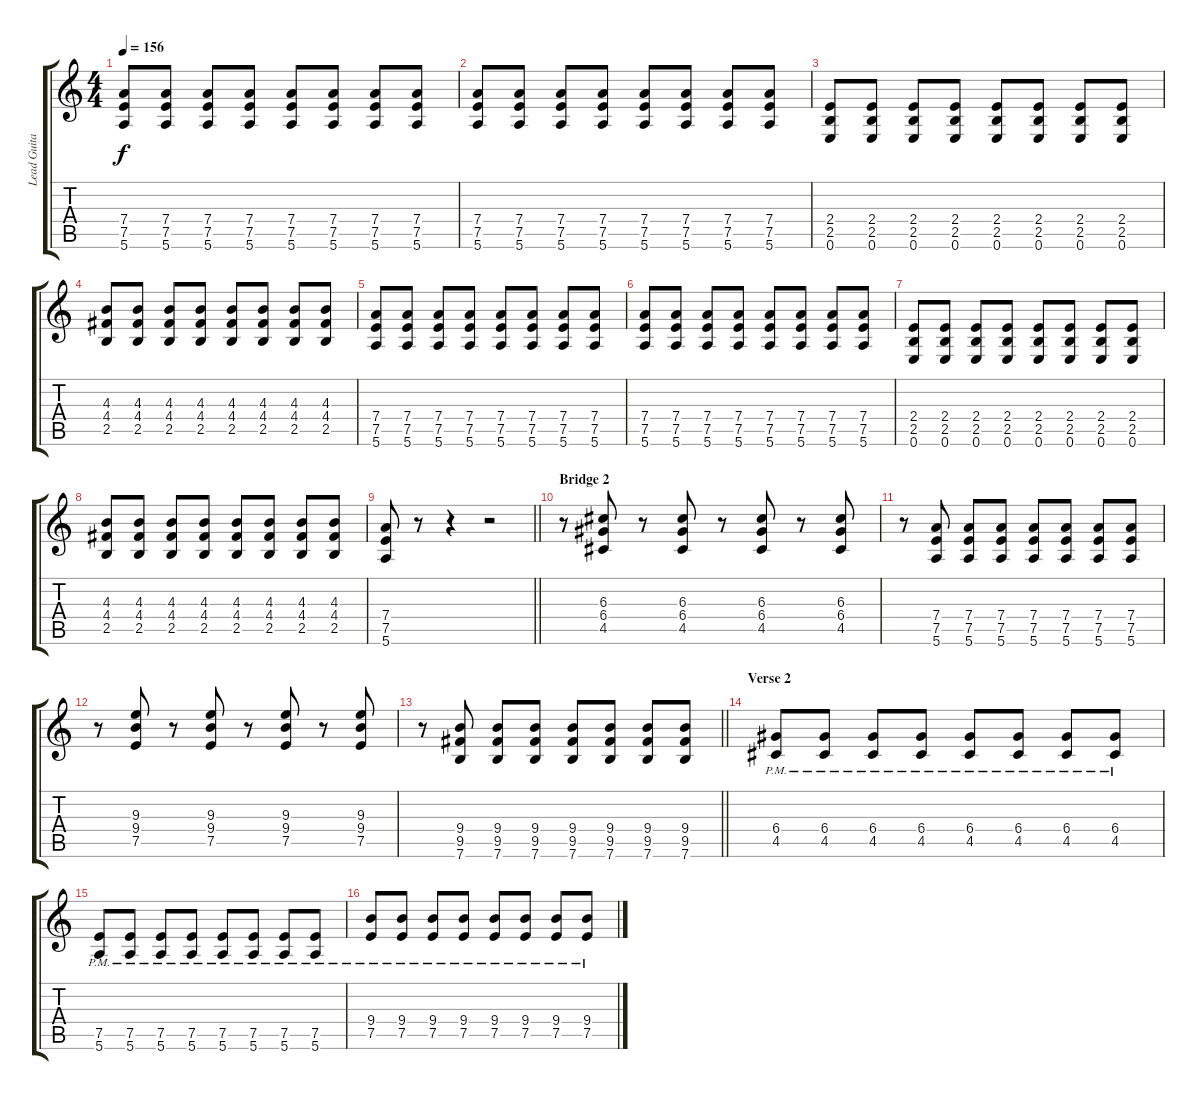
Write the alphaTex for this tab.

\track ("Lead Guitar" "Lead Guita") {instrument overdrivenguitar}
\staff {score tabs}
\tuning (E4 B3 G3 D3 A2 E2) {hide}
\ts (4 4)
\tempo 156
\clef g2
\ks c
(7.4 7.5 5.6).8{dy f} (7.4 7.5 5.6).8 (7.4 7.5 5.6).8 (7.4 7.5 5.6).8 (7.4 7.5 5.6).8 (7.4 7.5 5.6).8 (7.4 7.5 5.6).8 (7.4 7.5 5.6).8 |
(7.4 7.5 5.6).8 (7.4 7.5 5.6).8 (7.4 7.5 5.6).8 (7.4 7.5 5.6).8 (7.4 7.5 5.6).8 (7.4 7.5 5.6).8 (7.4 7.5 5.6).8 (7.4 7.5 5.6).8 |
(2.4 2.5 0.6).8 (2.4 2.5 0.6).8 (2.4 2.5 0.6).8 (2.4 2.5 0.6).8 (2.4 2.5 0.6).8 (2.4 2.5 0.6).8 (2.4 2.5 0.6).8 (2.4 2.5 0.6).8 |
(4.3 4.4 2.5).8 (4.3 4.4 2.5).8 (4.3 4.4 2.5).8 (4.3 4.4 2.5).8 (4.3 4.4 2.5).8 (4.3 4.4 2.5).8 (4.3 4.4 2.5).8 (4.3 4.4 2.5).8 |
(7.4 7.5 5.6).8 (7.4 7.5 5.6).8 (7.4 7.5 5.6).8 (7.4 7.5 5.6).8 (7.4 7.5 5.6).8 (7.4 7.5 5.6).8 (7.4 7.5 5.6).8 (7.4 7.5 5.6).8 |
(7.4 7.5 5.6).8 (7.4 7.5 5.6).8 (7.4 7.5 5.6).8 (7.4 7.5 5.6).8 (7.4 7.5 5.6).8 (7.4 7.5 5.6).8 (7.4 7.5 5.6).8 (7.4 7.5 5.6).8 |
(2.4 2.5 0.6).8 (2.4 2.5 0.6).8 (2.4 2.5 0.6).8 (2.4 2.5 0.6).8 (2.4 2.5 0.6).8 (2.4 2.5 0.6).8 (2.4 2.5 0.6).8 (2.4 2.5 0.6).8 |
(4.3 4.4 2.5).8 (4.3 4.4 2.5).8 (4.3 4.4 2.5).8 (4.3 4.4 2.5).8 (4.3 4.4 2.5).8 (4.3 4.4 2.5).8 (4.3 4.4 2.5).8 (4.3 4.4 2.5).8 |
\barLineRight lightlight
(7.4 7.5 5.6).8 r.8 r.4 r.2 |
\section ("" "Bridge 2")
r.8 (6.3 6.4 4.5).8 r.8 (6.3 6.4 4.5).8 r.8 (6.3 6.4 4.5).8 r.8 (6.3 6.4 4.5).8 |
r.8 (7.4 7.5 5.6).8 (7.4 7.5 5.6).8 (7.4 7.5 5.6).8 (7.4 7.5 5.6).8 (7.4 7.5 5.6).8 (7.4 7.5 5.6).8 (7.4 7.5 5.6).8 |
r.8 (9.3 9.4 7.5).8 r.8 (9.3 9.4 7.5).8 r.8 (9.3 9.4 7.5).8 r.8 (9.3 9.4 7.5).8 |
\barLineRight lightlight
r.8 (9.4 9.5 7.6).8 (9.4 9.5 7.6).8 (9.4 9.5 7.6).8 (9.4 9.5 7.6).8 (9.4 9.5 7.6).8 (9.4 9.5 7.6).8 (9.4 9.5 7.6).8 |
\section ("" "Verse 2")
(6.4{pm} 4.5{pm}).8 (6.4{pm} 4.5{pm}).8 (6.4{pm} 4.5{pm}).8 (6.4{pm} 4.5{pm}).8 (6.4{pm} 4.5{pm}).8 (6.4{pm} 4.5{pm}).8 (6.4{pm} 4.5{pm}).8 (6.4{pm} 4.5{pm}).8 |
(7.5{pm} 5.6{pm}).8 (7.5{pm} 5.6{pm}).8 (7.5{pm} 5.6{pm}).8 (7.5{pm} 5.6{pm}).8 (7.5{pm} 5.6{pm}).8 (7.5{pm} 5.6{pm}).8 (7.5{pm} 5.6{pm}).8 (7.5{pm} 5.6{pm}).8 |
(9.4{pm} 7.5{pm}).8 (9.4{pm} 7.5{pm}).8 (9.4{pm} 7.5{pm}).8 (9.4{pm} 7.5{pm}).8 (9.4{pm} 7.5{pm}).8 (9.4{pm} 7.5{pm}).8 (9.4{pm} 7.5{pm}).8 (9.4{pm} 7.5{pm}).8
